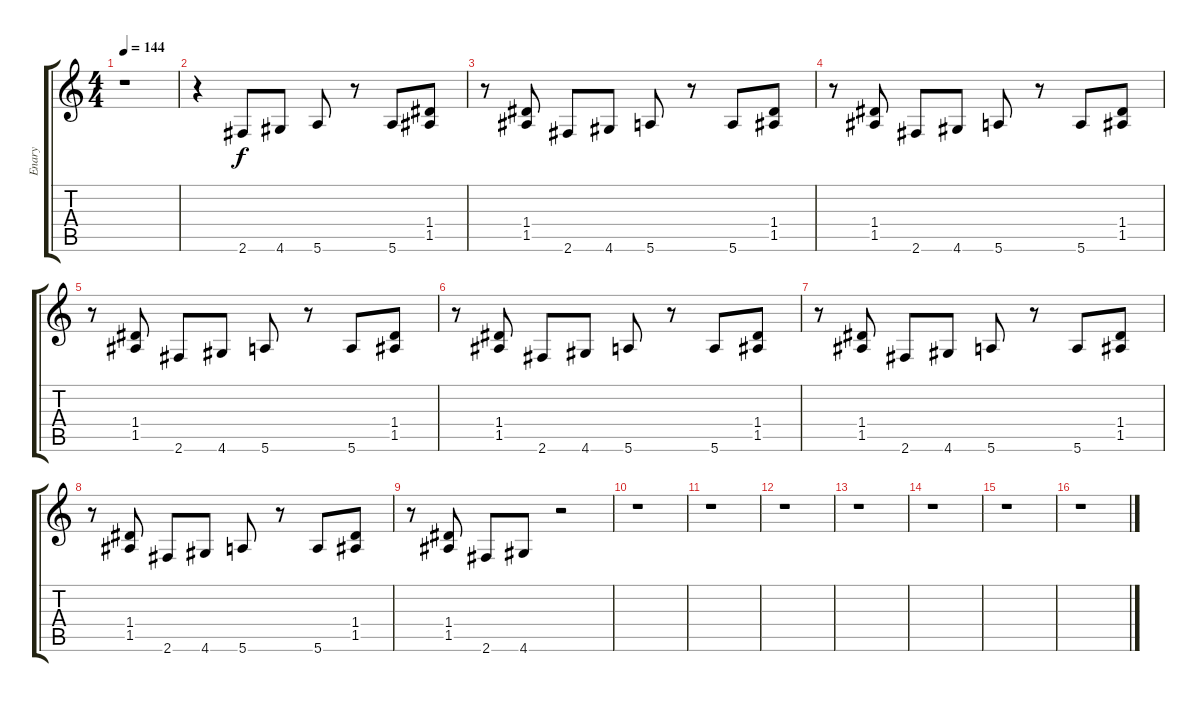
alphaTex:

\track ("Enary" "Enary") {instrument acousticguitarsteel}
\staff {score tabs}
\tuning (E4 B3 G3 D3 A2 E2) {hide}
\ts (4 4)
\tempo 144
\clef g2
\ks c
r.1{dy f} |
r.4{volume 9 balance 16 instrument acousticguitarsteel} 2.6.8 4.6.8 5.6.8 r.8 5.6.8 (1.4 1.5).8 |
r.8 (1.4 1.5).8 2.6.8 4.6.8 5.6.8 r.8 5.6.8 (1.4 1.5).8 |
r.8 (1.4 1.5).8 2.6.8 4.6.8 5.6.8 r.8 5.6.8 (1.4 1.5).8 |
r.8 (1.4 1.5).8 2.6.8 4.6.8 5.6.8 r.8 5.6.8 (1.4 1.5).8 |
r.8 (1.4 1.5).8 2.6.8 4.6.8 5.6.8 r.8 5.6.8 (1.4 1.5).8 |
r.8 (1.4 1.5).8 2.6.8 4.6.8 5.6.8 r.8 5.6.8 (1.4 1.5).8 |
r.8 (1.4 1.5).8 2.6.8 4.6.8 5.6.8 r.8 5.6.8 (1.4 1.5).8 |
r.8 (1.4 1.5).8 2.6.8 4.6.8 r.2 |
r.1 |
r.1 |
r.1 |
r.1 |
r.1 |
r.1 |
r.1
